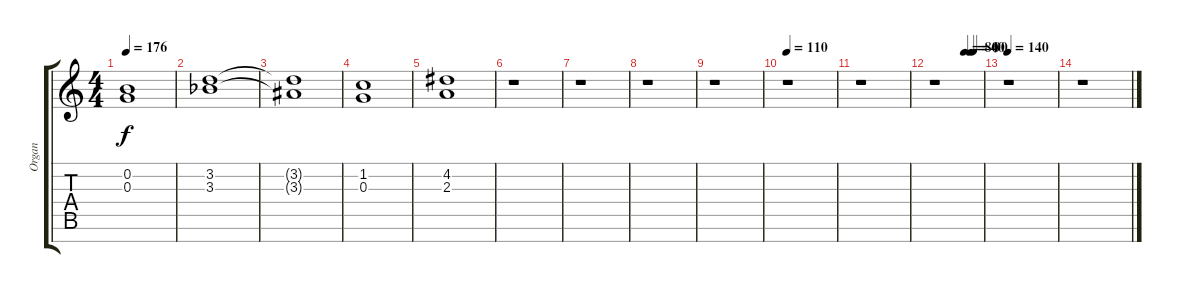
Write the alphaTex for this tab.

\track ("Organ" "Organ") {instrument rockorgan}
\staff {score tabs}
\tuning (E5 B4 G4 D4 A3 E3 B2) {hide}
\ts (4 4)
\tempo 176
\clef g2
\ks c
(0.2{t} 0.3{t}).1{dy f} |
(3.2 3.3{acc b}).1 |
(3.2{t} 3.3{t}).1 |
(1.2 0.3).1 |
(4.2 2.3).1 |
r.1 |
r.1 |
r.1 |
r.1 |
\tempo 110
r.1 |
r.1 |
\tempo (80 0.625)
\tempo (40 0.75)
\tempo (90 0.8125)
r.1 |
\tempo 140
r.1 |
r.1
